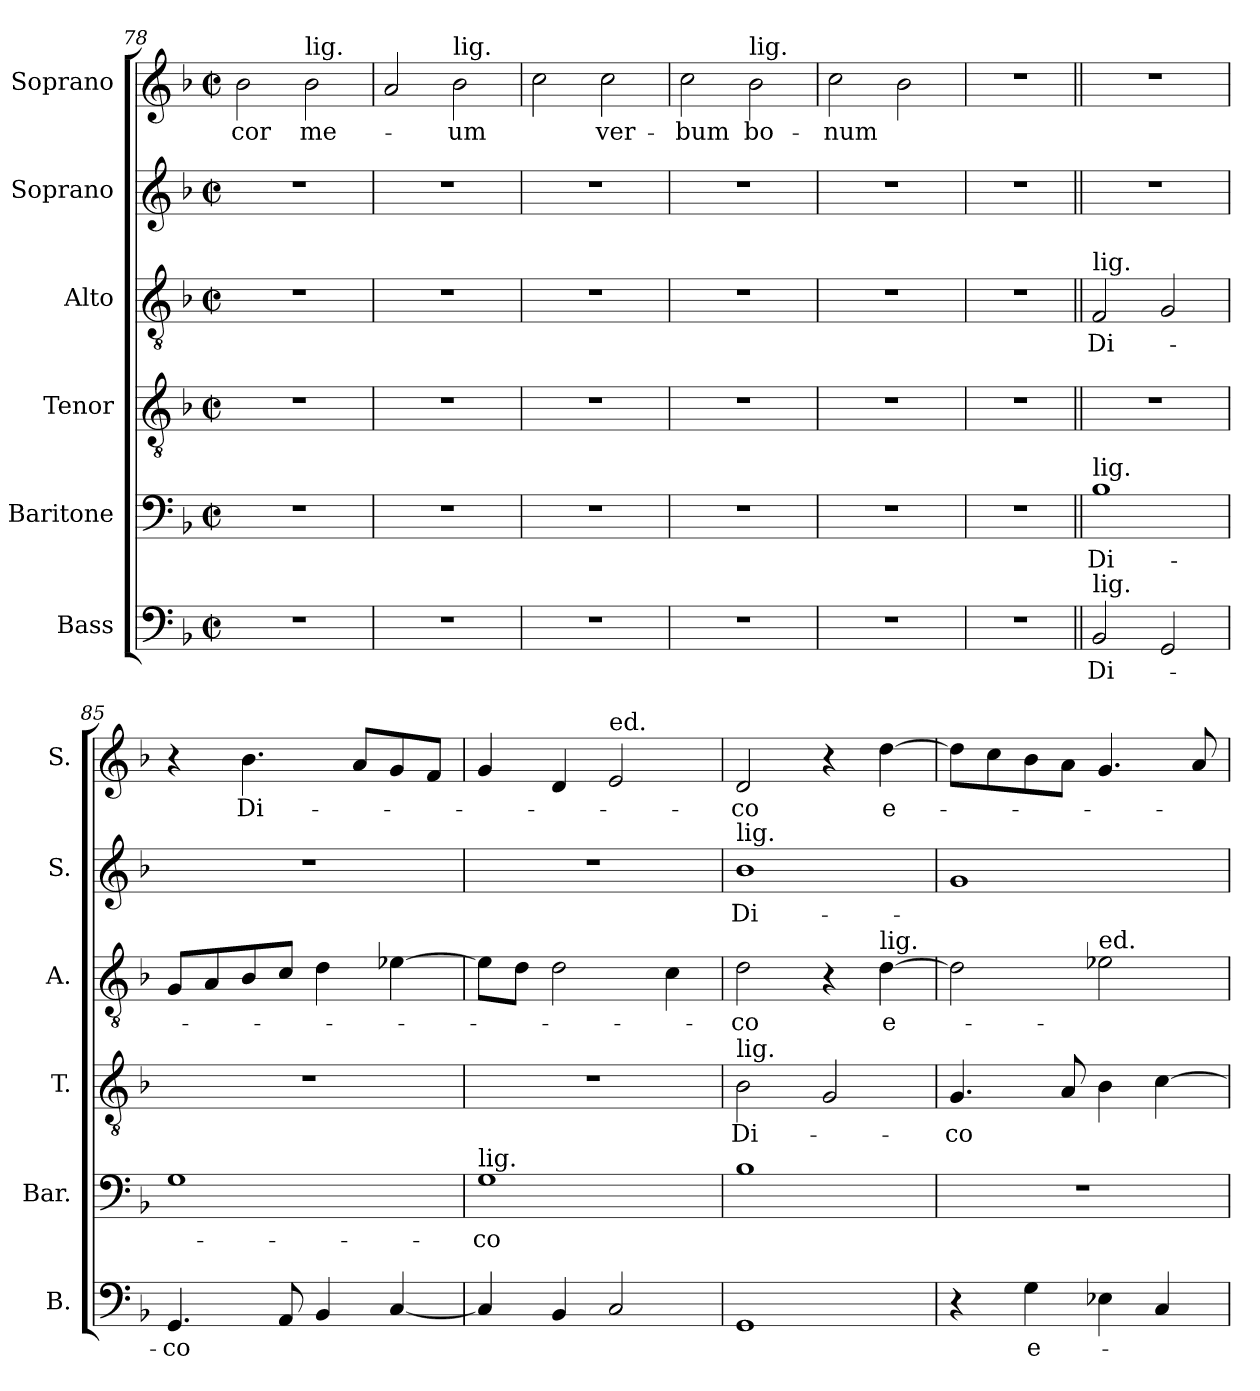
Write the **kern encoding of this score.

**kern	**text	**kern	**text	**kern	**text	**kern	**text	**kern	**text	**kern	**text
*part6	*part6	*part5	*part5	*part4	*part4	*part3	*part3	*part2	*part2	*part1	*part1
*staff6	*staff6	*staff5	*staff5	*staff4	*staff4	*staff3	*staff3	*staff2	*staff2	*staff1	*staff1
*I"Bass	*	*I"Baritone	*	*I"Tenor	*	*I"Alto	*	*I"Soprano	*	*I"Soprano	*
*I'B.	*	*I'Bar.	*	*I'T.	*	*I'A.	*	*I'S.	*	*I'S.	*
*clefF4	*	*clefF4	*	*clefGv2	*	*clefGv2	*	*clefG2	*	*clefG2	*
*k[b-]	*	*k[b-]	*	*k[b-]	*	*k[b-]	*	*k[b-]	*	*k[b-]	*
*M2/2	*	*M2/2	*	*M2/2	*	*M2/2	*	*M2/2	*	*M2/2	*
*met(c|)	*	*met(c|)	*	*met(c|)	*	*met(c|)	*	*met(c|)	*	*met(c|)	*
=78	=78	=78	=78	=78	=78	=78	=78	=78	=78	=78	=78
!	!	!	!	!	!	!	!	!	!	!	!LO:LY:b
1r	.	1r	.	1r	.	1r	.	1r	.	2b-\	cor
!	!	!	!	!	!	!	!	!	!	!LO:TX:a:t=lig.	!
!	!	!	!	!	!	!	!	!	!	!	!LO:LY:b
.	.	.	.	.	.	.	.	.	.	2b-\	me-
=79	=79	=79	=79	=79	=79	=79	=79	=79	=79	=79	=79
1r	.	1r	.	1r	.	1r	.	1r	.	2a/	.
!	!	!	!	!	!	!	!	!	!	!LO:TX:a:t=lig.	!
!	!	!	!	!	!	!	!	!	!	!	!LO:LY:b
.	.	.	.	.	.	.	.	.	.	2b-\	-um
=80	=80	=80	=80	=80	=80	=80	=80	=80	=80	=80	=80
1r	.	1r	.	1r	.	1r	.	1r	.	2cc\	.
!	!	!	!	!	!	!	!	!	!	!	!LO:LY:b
.	.	.	.	.	.	.	.	.	.	2cc\	ver-
=81	=81	=81	=81	=81	=81	=81	=81	=81	=81	=81	=81
!	!	!	!	!	!	!	!	!	!	!	!LO:LY:b
1r	.	1r	.	1r	.	1r	.	1r	.	2cc\	-bum
!	!	!	!	!	!	!	!	!	!	!LO:TX:a:t=lig.	!
!	!	!	!	!	!	!	!	!	!	!	!LO:LY:b
.	.	.	.	.	.	.	.	.	.	2b-\	bo-
=82	=82	=82	=82	=82	=82	=82	=82	=82	=82	=82	=82
!	!	!	!	!	!	!	!	!	!	!	!LO:LY:b
1r	.	1r	.	1r	.	1r	.	1r	.	2cc\	-num
.	.	.	.	.	.	.	.	.	.	2b-\	.
=83	=83	=83	=83	=83	=83	=83	=83	=83	=83	=83	=83
1r	.	1r	.	1r	.	1r	.	1r	.	1r	.
=84||	=84||	=84||	=84||	=84||	=84||	=84||	=84||	=84||	=84||	=84||	=84||
!	!	!	!	!	!	!LO:TX:a:t=lig.	!	!	!	!	!
!	!	!LO:TX:a:t=lig.	!	!	!	!	!	!	!	!	!
!LO:TX:a:t=lig.	!	!	!	!	!	!	!	!	!	!	!
!	!LO:LY:b	!	!LO:LY:b	!	!	!	!LO:LY:b	!	!	!	!
2BB-/	Di-	1B-	Di-	1r	.	2F/	Di-	1r	.	1r	.
2GG/	.	.	.	.	.	2G/	.	.	.	.	.
=85	=85	=85	=85	=85	=85	=85	=85	=85	=85	=85	=85
!	!LO:LY:b	!	!	!	!	!	!	!	!	!	!
4.GG/	-co	1G	.	1r	.	8G/L	.	1r	.	4r	.
.	.	.	.	.	.	8A/	.	.	.	.	.
!	!	!	!	!	!	!	!	!	!	!	!LO:LY:b
.	.	.	.	.	.	8B-/	.	.	.	4.b-\	Di-
8AA/	.	.	.	.	.	8c/J	.	.	.	.	.
4BB-/	.	.	.	.	.	4d\	.	.	.	.	.
.	.	.	.	.	.	.	.	.	.	8a/L	.
[4C/	.	.	.	.	.	[4e-X\	.	.	.	8g/	.
.	.	.	.	.	.	.	.	.	.	8f/J	.
=86	=86	=86	=86	=86	=86	=86	=86	=86	=86	=86	=86
!	!	!LO:TX:a:t=lig.	!	!	!	!	!	!	!	!	!
!	!	!	!LO:LY:b	!	!	!	!	!	!	!	!
4C/]	.	1G	-co	1r	.	8e-\L]	.	1r	.	4g/	.
.	.	.	.	.	.	8d\J	.	.	.	.	.
4BB-/	.	.	.	.	.	2d\	.	.	.	4d/	.
!	!	!	!	!	!	!	!	!	!	!LO:TX:a:t=ed.	!
2C/	.	.	.	.	.	.	.	.	.	2e/	.
.	.	.	.	.	.	4c\	.	.	.	.	.
=87	=87	=87	=87	=87	=87	=87	=87	=87	=87	=87	=87
!	!	!	!	!	!	!	!	!LO:TX:a:t=lig.	!	!	!
!	!	!	!	!LO:TX:a:t=lig.	!	!	!	!	!	!	!
!	!	!	!	!	!LO:LY:b	!	!LO:LY:b	!	!LO:LY:b	!	!LO:LY:b
1GG	.	1B-	.	2B-\	Di-	2d\	-co	1b-	Di-	2d/	co
.	.	.	.	2G/	.	4r	.	.	.	4r	.
!	!	!	!	!	!	!LO:TX:a:t=lig.	!	!	!	!	!
!	!	!	!	!	!	!	!LO:LY:b	!	!	!	!LO:LY:b
.	.	.	.	.	.	[4d\	e-	.	.	[4dd\	e-
=88	=88	=88	=88	=88	=88	=88	=88	=88	=88	=88	=88
!	!	!	!	!	!LO:LY:b	!	!	!	!	!	!
4r	.	1r	.	4.G/	-co	2d\]	.	1g	.	8dd\L]	.
.	.	.	.	.	.	.	.	.	.	8cc\	.
!	!LO:LY:b	!	!	!	!	!	!	!	!	!	!
4G\	e-	.	.	.	.	.	.	.	.	8b-\	.
.	.	.	.	8A/	.	.	.	.	.	8a\J	.
!	!	!	!	!	!	!LO:TX:a:t=ed.	!	!	!	!	!
4E-X\	.	.	.	4B-\	.	2e-X\	.	.	.	4.g/	.
4C/	.	.	.	[4c\	.	.	.	.	.	.	.
.	.	.	.	.	.	.	.	.	.	8a/	.
=	=	=	=	=	=	=	=	=	=	=	=
*-	*-	*-	*-	*-	*-	*-	*-	*-	*-	*-	*-
